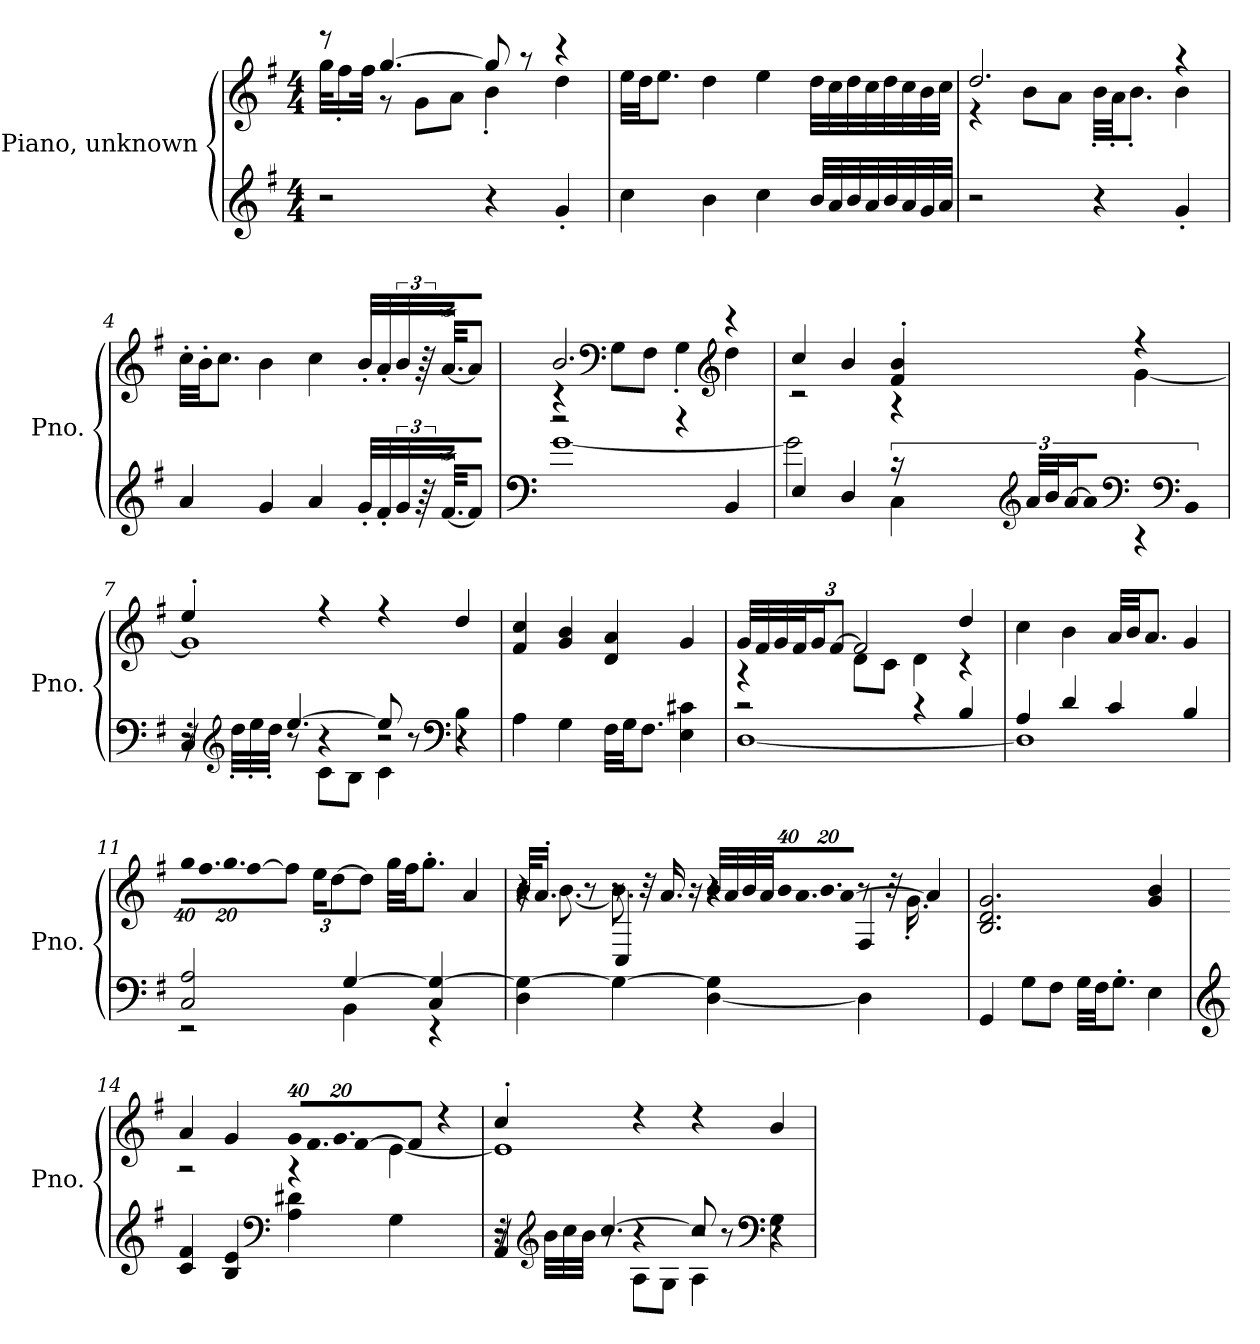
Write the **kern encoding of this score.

**kern	**kern
*part1	*part1
*staff2	*staff1
*I"Piano, unknown	*
*I'Pno.	*
*clefG2	*clefG2
*k[f#]	*k[f#]
*M4/4	*M4/4
*MM120	*MM120
=1	=1
*	*^
2r	8r	32gg\KLL
.	.	16ff#'\
.	.	32ff#\JJk
.	[4.gg/	8r
.	.	8g\L
.	.	8a\J
4r	8gg/]	4b'\
.	8r	.
4g'/	4r	4dd\
*	*v	*v
=2	=2
4cc\	32ee\LLL
.	32dd\JJ
.	8.ee\J
4b\	4dd\
4cc\	4ee\
32b/LLL	32dd\LLL
32a/	32cc\
32b/	32dd\
32a/	32cc\
32b/	32dd\
32a/	32cc\
32g/	32b\
32a/JJJ	32cc\JJJ
=3	=3
*	*^
2r	2.dd/	4r
.	.	8b\L
.	.	8a\J
4r	.	32b'\LLL
.	.	32a'\JJ
.	.	8.b'\J
4g'/	4r	4b\
*	*v	*v
!!LO:LB:g=z
=4	=4
4a/	32cc'\LLL
.	32b'\JJ
.	8.cc\J
4g/	4b\
4a/	4cc\
32g'/LLL	32b'/LLL
32f#'/	32a'/
48g/JJJ	48b/JJJ
96r	96r
[48.f#/KKL	[48.a/KKL
8f#/J]	8a/J]
=5	=5
*clefF4	*
*^	*^
2r	[1g	2.b/	4r
*	*	*clefF4	*
.	.	.	8G\L
.	.	.	8F#\J
4r	.	.	4G'\
*	*	*clefG2	*
4BB/	.	4r	4dd\
=6	=6	=6	=6
4E/	2g\]	4cc/	2r
4D/	.	4b/	.
24r	4C\	4f#/' 4b/'	4r
*clefG2	*	*	*
48a/LLL	.	.	.
48b/J	.	.	.
[24a/J	.	.	.
8a/J]	.	.	.
*clefF4	*	*	*
4BB/	4r	4r	[4g\
!!LO:LB:g=z	!!
=7	=7	=7	=7
*	*^	*	*
8r	32r	4C/	4ee'/	1g]
*clefG2	*	*	*	*
.	32dd'\LLL	.	.	.
.	32ee'\	.	.	.
.	32dd'\JJJ	.	.	.
[4.ee/	8r	.	.	.
.	8c\L	4r	4r	.
.	8B\J	.	.	.
8ee/]	4c\	2r	4r	.
8r	.	.	.	.
*clefF4	*	*	*	*
4r	4B\	.	4dd/	.
*v	*v	*v	*	*
*	*v	*v
=8	=8
4A\	4f#/ 4cc/
4G\	4g/ 4b/
32F#\LLL	4d/ 4a/
32G\JJ	.
8.F#\J	.
4E\ 4c#X\	4g/
=9	=9
*^	*^
2r	[1D	32g/LLL	4r
.	.	32f#/	.
.	.	32g/	.
.	.	32f#/J	.
*	*	*Xbrackettup	*
.	.	24g/J	.
.	.	[12f#/J	.
.	.	2f#/]	8d\L
.	.	.	8c\J
4r	.	.	4d\
4B/	.	4dd/	4r
*	*	*v	*v
=10	=10	=10
4A/	1D]	4cc\
4d/	.	4b\
4c/	.	32a/LLL
.	.	32b/JJ
.	.	8.a/J
4B/	.	4g/
!!LO:LB:g=z
=11	=11	=11
!	!	!LO:N:vis=32
2C/ 2A/	2r	640%23gg\LLL
!	!	!LO:N:vis=64.
.	.	640%17ff#\L
!	!	!LO:N:vis=64.
.	.	640%17gg\J
!	!	!LO:N:vis=32
.	.	[640%23ff#\JJ
.	.	8ff#\J]
.	.	24ee\KL
.	.	[12dd\
.	.	8dd\J]
[4G/	4BB\	32gg\LLL
.	.	32ff#\JJ
.	.	8.gg'\J
4C/ 4G/_	4r	4a/
*v	*v	*
=12	=12
*	*^
*	*	*^
4D\ 4G\_	32b/KLL	16r	4r
.	16.a'/JJ	.	.
.	.	[8.b\	.
.	8r	.	.
4G\_	8r	8.b\]	4C/
.	32r	.	.
.	16.a/	.	.
.	.	16r	.
[4D\ 4G\]	32b/LLL	4r	4r
.	32a/	.	.
.	32b/	.	.
.	32a/	.	.
!	!LO:N:vis=32	!	!
.	640%23b/	.	.
!	!LO:N:vis=64.	!	!
.	640%17a/L	.	.
!	!LO:N:vis=64.	!	!
.	640%17b/J	.	.
!	!LO:N:vis=32	!	!
.	[640%23a/JJJ	.	.
4D\]	4a/]	8r	4F#/
.	.	32r	.
.	.	16.g'\	.
*	*v	*v	*v
=13	=13
4GG/	2.B/ 2.d/ 2.g/
8G\L	.
8F#\J	.
32G\LLL	.
32F#\JJ	.
8.G'\J	.
4E\	4g/ 4b/
!!LO:LB:g=z
=14	=14
*clefG2	*
*	*^
4c/ 4f#/	4a/	2r
4B/ 4e/	4g/	.
*clefF4	*	*
!	!LO:N:vis=32	!
4A\ 4d#X\	640%23g/LLL	4r
!	!LO:N:vis=64.	!
.	640%17f#/L	.
!	!LO:N:vis=64.	!
.	640%17g/J	.
!	!LO:N:vis=32	!
.	[640%23f#/JJ	.
.	8f#/J]	.
4G\	4r	[4e\
=15	=15	=15
*^	*	*
*	*^	*	*
8r	32r	4AA/	4cc'/	1e]
*clefG2	*	*	*	*
.	32b\LLL	.	.	.
.	32cc\	.	.	.
.	32b\JJJ	.	.	.
[4.cc/	8r	.	.	.
.	8A\L	4r	4r	.
.	8G\J	.	.	.
8cc/]	4A\	2r	4r	.
8r	.	.	.	.
*clefF4	*	*	*	*
4r	4G\	.	4b/	.
*v	*v	*v	*	*
*	*v	*v
=	=
*-	*-
